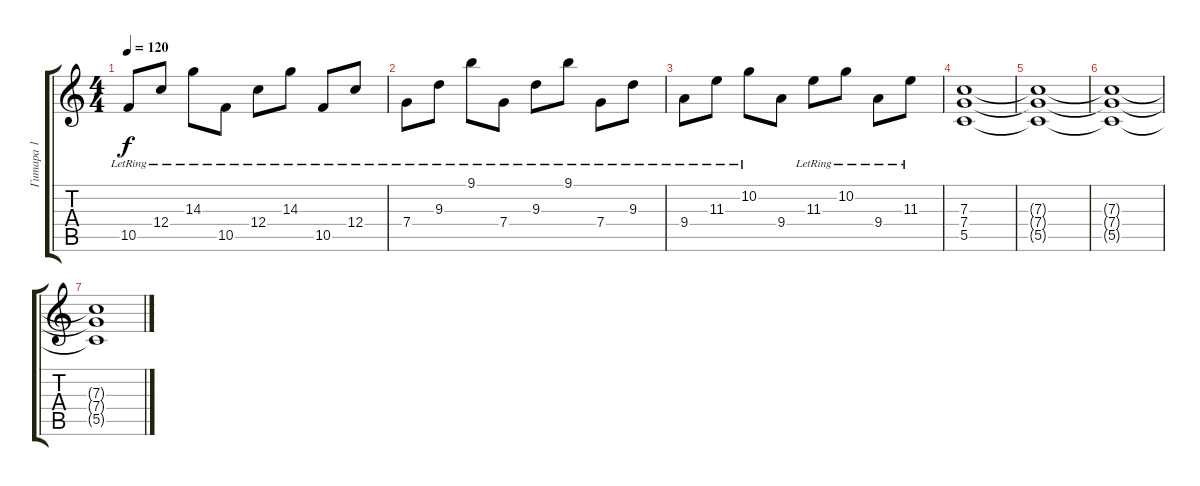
\track ("Гитара 1" "Гитара 1") {instrument overdrivenguitar}
\staff {score tabs}
\tuning (D4 A3 F3 C3 G2 D2) {hide}
\ts (4 4)
\tempo 120
\clef g2
\ks c
10.5{lr}.8{dy f} 12.4{lr}.8 14.3{lr}.8 10.5{lr}.8 12.4{lr}.8 14.3{lr}.8 10.5{lr}.8 12.4{lr}.8 |
7.4{lr}.8 9.3{lr}.8 9.1{lr}.8 7.4{lr}.8 9.3{lr}.8 9.1{lr}.8 7.4{lr}.8 9.3{lr}.8 |
9.4{lr}.8 11.3{lr}.8 10.2{lr}.8 9.4.8 11.3{lr}.8 10.2{lr}.8 9.4{lr}.8 11.3{lr}.8 |
(7.3 7.4 5.5).1 |
(7.3{t} 7.4{t} 5.5{t}).1 |
(7.3{t} 7.4{t} 5.5{t}).1 |
(7.3{t} 7.4{t} 5.5{t}).1
